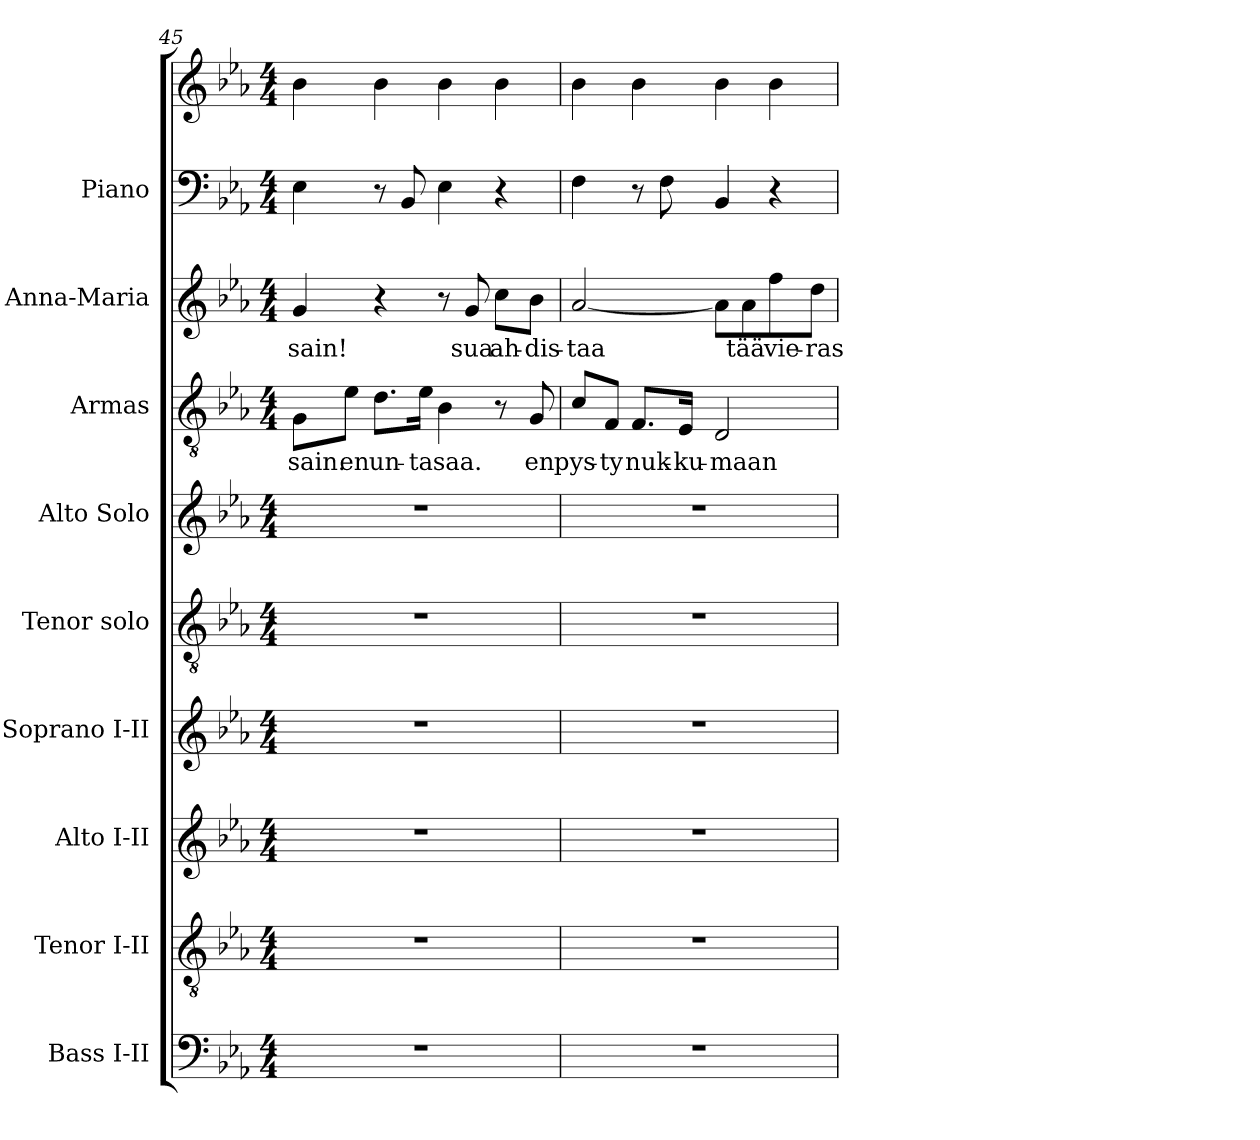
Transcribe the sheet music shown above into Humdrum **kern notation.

**kern	**kern	**kern	**kern	**kern	**kern	**kern	**text	**kern	**text	**kern	**kern
*part9	*part8	*part7	*part6	*part5	*part4	*part3	*part3	*part2	*part2	*part1	*part1
*staff10	*staff9	*staff8	*staff7	*staff6	*staff5	*staff4	*staff4	*staff3	*staff3	*staff2	*staff1
*I"Bass I-II	*I"Tenor I-II	*I"Alto I-II	*I"Soprano I-II	*I"Tenor solo	*I"Alto Solo	*I"Armas	*	*I"Anna-Maria	*	*I"Piano	*
*I'B.	*I'T.	*I'A.	*I'S.	*I'T. Solo	*I'A. Solo	*I'Armas	*	*I'A-M	*	*I'Pno.	*
*clefF4	*clefGv2	*clefG2	*clefG2	*clefGv2	*clefG2	*clefGv2	*	*clefG2	*	*clefF4	*clefG2
*	*ITrd7c12	*	*	*ITrd7c12	*	*ITrd7c12	*	*	*	*	*
*k[b-e-a-]	*k[b-e-a-]	*k[b-e-a-]	*k[b-e-a-]	*k[b-e-a-]	*k[b-e-a-]	*k[b-e-a-]	*	*k[b-e-a-]	*	*k[b-e-a-]	*k[b-e-a-]
*E-:	*E-:	*E-:	*E-:	*E-:	*E-:	*E-:	*	*E-:	*	*E-:	*E-:
*M4/4	*M4/4	*M4/4	*M4/4	*M4/4	*M4/4	*M4/4	*	*M4/4	*	*M4/4	*M4/4
=45	=45	=45	=45	=45	=45	=45	=45	=45	=45	=45	=45
!	!	!	!	!	!	!	!LO:LY:b:color=#000000	!	!	!	!
!	!	!	!	!	!	!	!	!	!LO:LY:b:color=#000000	!	!
1r	1r	1r	1r	1r	1r	8GGi\L	sain.	4gi/	sain!	4E-i\	4b-i
!	!	!	!	!	!	!	!LO:LY:b:color=#000000	!	!	!	!
.	.	.	.	.	.	8E-i\J	en	.	.	.	.
!	!	!	!	!	!	!	!LO:LY:b:color=#000000	!	!	!	!
.	.	.	.	.	.	8.Di\L	un-	4r	.	8r	4b-i
.	.	.	.	.	.	.	.	.	.	8BB-i/	.
!	!	!	!	!	!	!	!LO:LY:b:color=#000000	!	!	!	!
.	.	.	.	.	.	16E-i\Jk	-ta	.	.	.	.
!	!	!	!	!	!	!	!LO:LY:b:color=#000000	!	!	!	!
.	.	.	.	.	.	4BB-i\	saa.	8r	.	4E-i\	4b-i
!	!	!	!	!	!	!	!	!	!LO:LY:b:color=#000000	!	!
.	.	.	.	.	.	.	.	8gi/	sua	.	.
!	!	!	!	!	!	!	!	!	!LO:LY:b:color=#000000	!	!
.	.	.	.	.	.	8r	.	8cci\L	ah-	4r	4b-i
!	!	!	!	!	!	!	!LO:LY:b:color=#000000	!	!	!	!
!	!	!	!	!	!	!	!	!	!LO:LY:b:color=#000000	!	!
.	.	.	.	.	.	8GGi/	en	8b-i\J	-dis-	.	.
=46	=46	=46	=46	=46	=46	=46	=46	=46	=46	=46	=46
!	!	!	!	!	!	!	!LO:LY:b:color=#000000	!	!	!	!
!	!	!	!	!	!	!	!	!	!LO:LY:b:color=#000000	!	!
1r	1r	1r	1r	1r	1r	8Ci/L	pys-	[<2a-i/	-taa	4Fi\	4b-i
!	!	!	!	!	!	!	!LO:LY:b:color=#000000	!	!	!	!
.	.	.	.	.	.	8FFi/J	-ty	.	.	.	.
!	!	!	!	!	!	!	!LO:LY:b:color=#000000	!	!	!	!
.	.	.	.	.	.	8.FFi/L	nuk-	.	.	8r	4b-i
.	.	.	.	.	.	.	.	.	.	8Fi\	.
!	!	!	!	!	!	!	!LO:LY:b:color=#000000	!	!	!	!
.	.	.	.	.	.	16EE-i/Jk	-ku-	.	.	.	.
!	!	!	!	!	!	!	!LO:LY:b:color=#000000	!	!	!	!
.	.	.	.	.	.	2DDi/	-maan	8a-i\L]	.	4BB-i/	4b-i
!	!	!	!	!	!	!	!	!	!LO:LY:b:color=#000000	!	!
.	.	.	.	.	.	.	.	8a-i\	tää	.	.
!	!	!	!	!	!	!	!	!	!LO:LY:b:color=#000000	!	!
.	.	.	.	.	.	.	.	8ffi\	vie-	4r	4b-i
!	!	!	!	!	!	!	!	!	!LO:LY:b:color=#000000	!	!
.	.	.	.	.	.	.	.	8ddi\J	-ras	.	.
=	=	=	=	=	=	=	=	=	=	=	=
*-	*-	*-	*-	*-	*-	*-	*-	*-	*-	*-	*-
